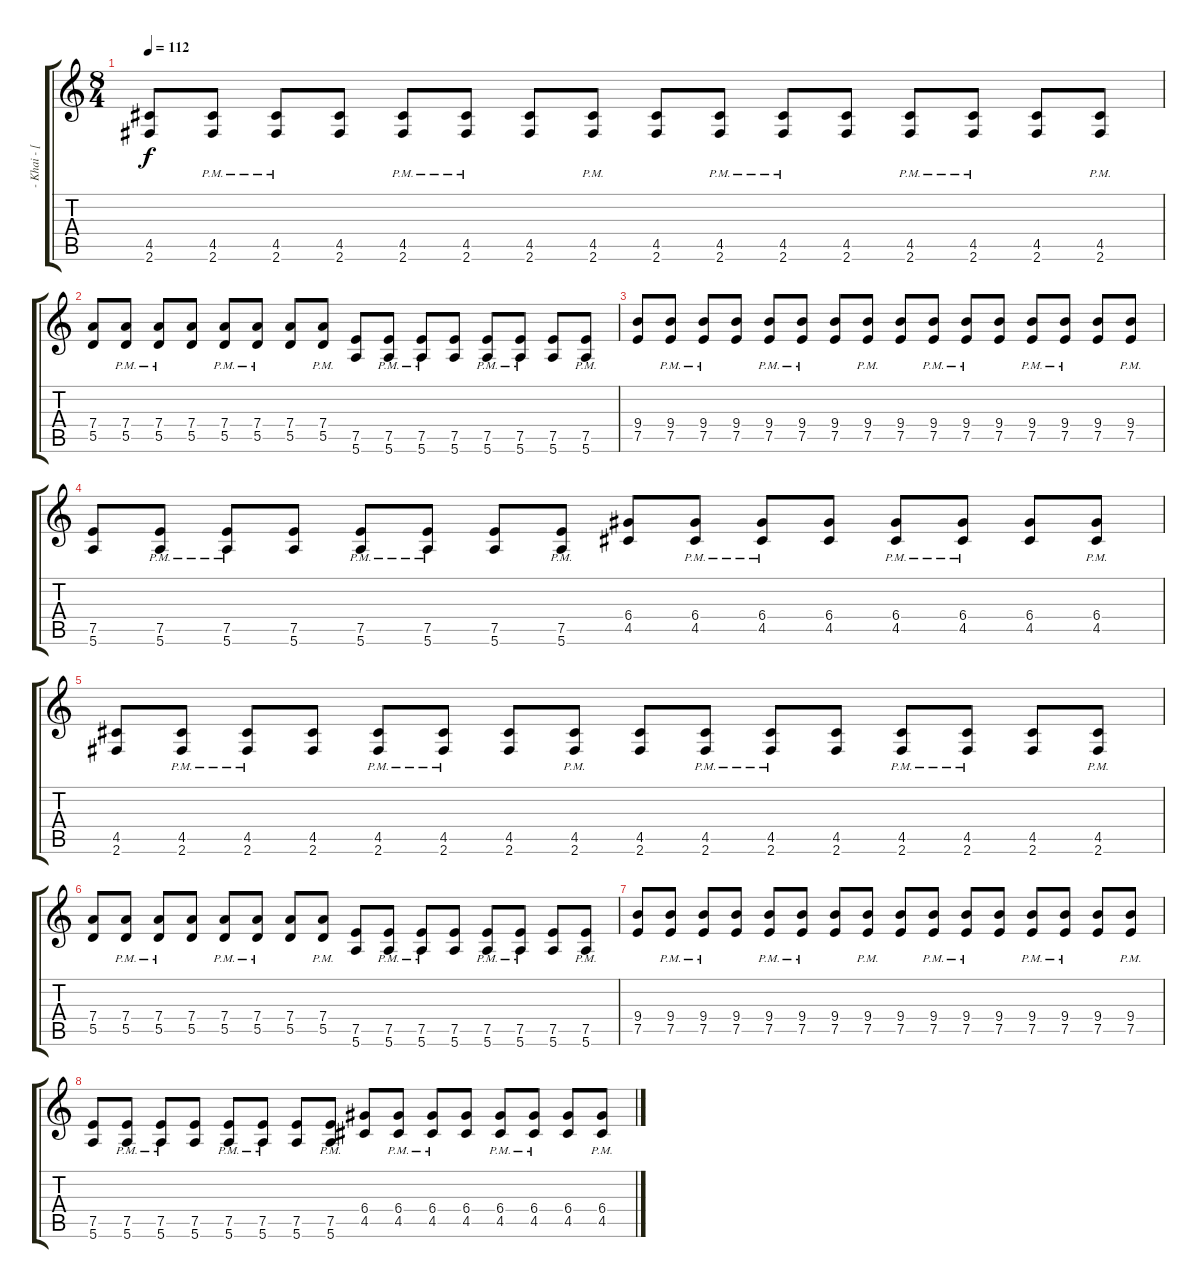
\track ("- Khai - [ Rythm / Lead ]" "- Khai - [") {instrument distortionguitar}
\staff {score tabs}
\tuning (E4 B3 G3 D3 A2 E2) {hide}
\ts (8 4)
\tempo 112
\clef g2
\ks c
(4.5 2.6).8{dy f} (4.5{pm} 2.6{pm}).8 (4.5{pm} 2.6{pm}).8 (4.5 2.6).8 (4.5{pm} 2.6{pm}).8 (4.5{pm} 2.6{pm}).8 (4.5 2.6).8 (4.5{pm} 2.6{pm}).8 (4.5 2.6).8 (4.5{pm} 2.6{pm}).8 (4.5{pm} 2.6{pm}).8 (4.5 2.6).8 (4.5{pm} 2.6{pm}).8 (4.5{pm} 2.6{pm}).8 (4.5 2.6).8 (4.5{pm} 2.6{pm}).8 |
(7.4 5.5).8 (7.4{pm} 5.5{pm}).8 (7.4{pm} 5.5{pm}).8 (7.4 5.5).8 (7.4{pm} 5.5{pm}).8 (7.4{pm} 5.5{pm}).8 (7.4 5.5).8 (7.4{pm} 5.5{pm}).8 (7.5 5.6).8 (7.5{pm} 5.6{pm}).8 (7.5{pm} 5.6{pm}).8 (7.5 5.6).8 (7.5{pm} 5.6{pm}).8 (7.5{pm} 5.6{pm}).8 (7.5 5.6).8 (7.5{pm} 5.6{pm}).8 |
(9.4 7.5).8 (9.4{pm} 7.5{pm}).8 (9.4{pm} 7.5{pm}).8 (9.4 7.5).8 (9.4{pm} 7.5{pm}).8 (9.4{pm} 7.5{pm}).8 (9.4 7.5).8 (9.4{pm} 7.5{pm}).8 (9.4 7.5).8 (9.4{pm} 7.5{pm}).8 (9.4{pm} 7.5{pm}).8 (9.4 7.5).8 (9.4{pm} 7.5{pm}).8 (9.4{pm} 7.5{pm}).8 (9.4 7.5).8 (9.4{pm} 7.5{pm}).8 |
(7.5 5.6).8 (7.5{pm} 5.6{pm}).8 (7.5{pm} 5.6{pm}).8 (7.5 5.6).8 (7.5{pm} 5.6{pm}).8 (7.5{pm} 5.6{pm}).8 (7.5 5.6).8 (7.5{pm} 5.6{pm}).8 (6.4 4.5).8 (6.4{pm} 4.5{pm}).8 (6.4{pm} 4.5{pm}).8 (6.4 4.5).8 (6.4{pm} 4.5{pm}).8 (6.4{pm} 4.5{pm}).8 (6.4 4.5).8 (6.4{pm} 4.5{pm}).8 |
(4.5 2.6).8 (4.5{pm} 2.6{pm}).8 (4.5{pm} 2.6{pm}).8 (4.5 2.6).8 (4.5{pm} 2.6{pm}).8 (4.5{pm} 2.6{pm}).8 (4.5 2.6).8 (4.5{pm} 2.6{pm}).8 (4.5 2.6).8 (4.5{pm} 2.6{pm}).8 (4.5{pm} 2.6{pm}).8 (4.5 2.6).8 (4.5{pm} 2.6{pm}).8 (4.5{pm} 2.6{pm}).8 (4.5 2.6).8 (4.5{pm} 2.6{pm}).8 |
(7.4 5.5).8 (7.4{pm} 5.5{pm}).8 (7.4{pm} 5.5{pm}).8 (7.4 5.5).8 (7.4{pm} 5.5{pm}).8 (7.4{pm} 5.5{pm}).8 (7.4 5.5).8 (7.4{pm} 5.5{pm}).8 (7.5 5.6).8 (7.5{pm} 5.6{pm}).8 (7.5{pm} 5.6{pm}).8 (7.5 5.6).8 (7.5{pm} 5.6{pm}).8 (7.5{pm} 5.6{pm}).8 (7.5 5.6).8 (7.5{pm} 5.6{pm}).8 |
(9.4 7.5).8 (9.4{pm} 7.5{pm}).8 (9.4{pm} 7.5{pm}).8 (9.4 7.5).8 (9.4{pm} 7.5{pm}).8 (9.4{pm} 7.5{pm}).8 (9.4 7.5).8 (9.4{pm} 7.5{pm}).8 (9.4 7.5).8 (9.4{pm} 7.5{pm}).8 (9.4{pm} 7.5{pm}).8 (9.4 7.5).8 (9.4{pm} 7.5{pm}).8 (9.4{pm} 7.5{pm}).8 (9.4 7.5).8 (9.4{pm} 7.5{pm}).8 |
(7.5 5.6).8 (7.5{pm} 5.6{pm}).8 (7.5{pm} 5.6{pm}).8 (7.5 5.6).8 (7.5{pm} 5.6{pm}).8 (7.5{pm} 5.6{pm}).8 (7.5 5.6).8 (7.5{pm} 5.6{pm}).8 (6.4 4.5).8 (6.4{pm} 4.5{pm}).8 (6.4{pm} 4.5{pm}).8 (6.4 4.5).8 (6.4{pm} 4.5{pm}).8 (6.4{pm} 4.5{pm}).8 (6.4 4.5).8 (6.4{pm} 4.5{pm}).8
